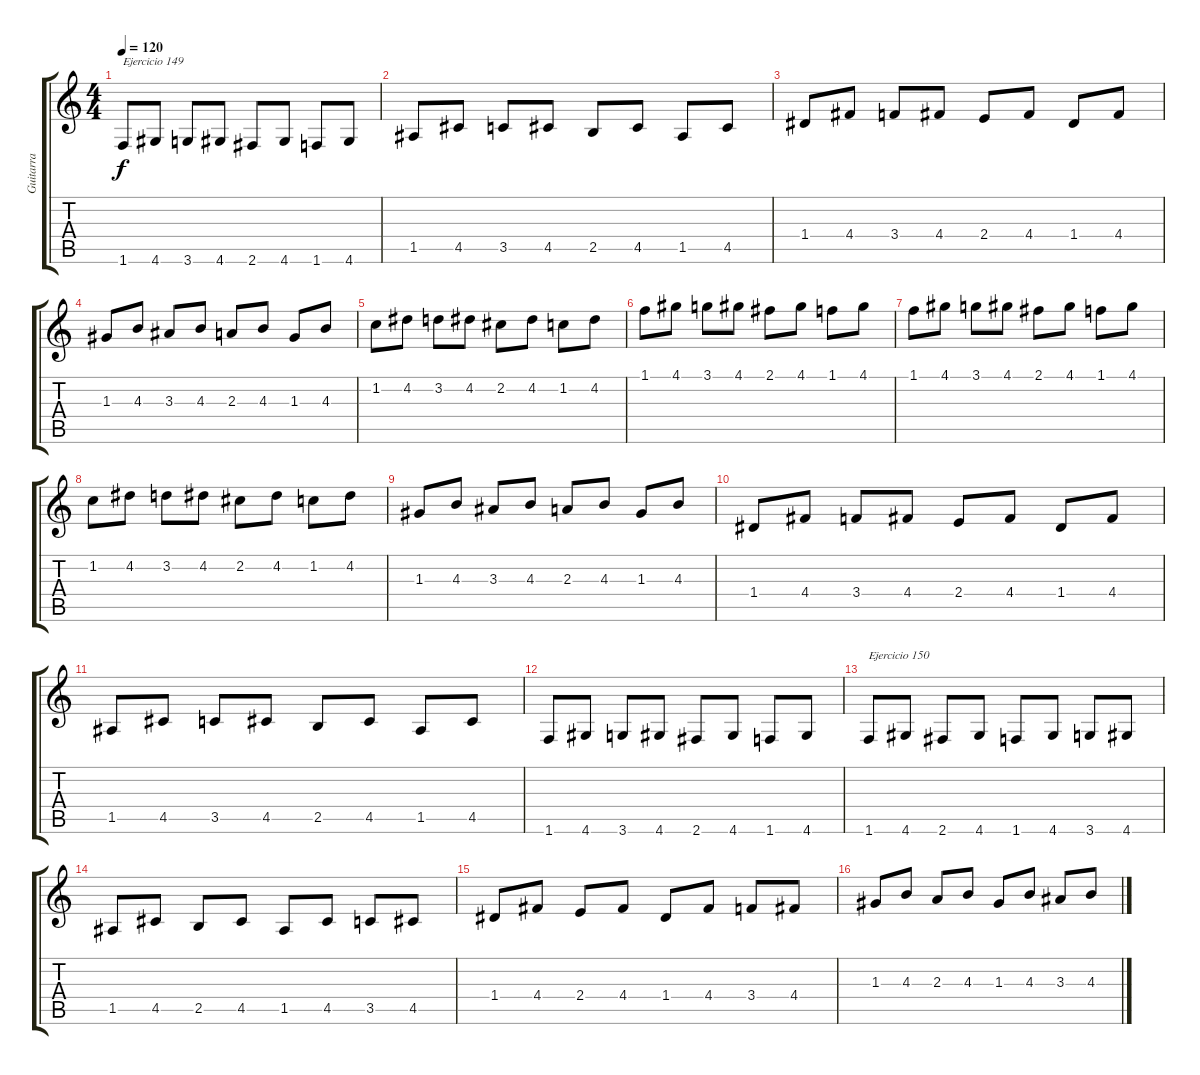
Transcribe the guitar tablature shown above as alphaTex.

\track ("Guitarra" "Guitarra") {instrument acousticguitarnylon}
\staff {score tabs}
\tuning (E4 B3 G3 D3 A2 E2) {hide}
\ts (4 4)
\tempo 120
\clef g2
\ks c
1.6.8{txt "Ejercicio 149" dy f} 4.6.8 3.6.8 4.6.8 2.6.8 4.6.8 1.6.8 4.6.8 |
1.5.8 4.5.8 3.5.8 4.5.8 2.5.8 4.5.8 1.5.8 4.5.8 |
1.4.8 4.4.8 3.4.8 4.4.8 2.4.8 4.4.8 1.4.8 4.4.8 |
1.3.8 4.3.8 3.3.8 4.3.8 2.3.8 4.3.8 1.3.8 4.3.8 |
1.2.8 4.2.8 3.2.8 4.2.8 2.2.8 4.2.8 1.2.8 4.2.8 |
1.1.8 4.1.8 3.1.8 4.1.8 2.1.8 4.1.8 1.1.8 4.1.8 |
1.1.8 4.1.8 3.1.8 4.1.8 2.1.8 4.1.8 1.1.8 4.1.8 |
1.2.8 4.2.8 3.2.8 4.2.8 2.2.8 4.2.8 1.2.8 4.2.8 |
1.3.8 4.3.8 3.3.8 4.3.8 2.3.8 4.3.8 1.3.8 4.3.8 |
1.4.8 4.4.8 3.4.8 4.4.8 2.4.8 4.4.8 1.4.8 4.4.8 |
1.5.8 4.5.8 3.5.8 4.5.8 2.5.8 4.5.8 1.5.8 4.5.8 |
1.6.8 4.6.8 3.6.8 4.6.8 2.6.8 4.6.8 1.6.8 4.6.8 |
1.6.8{txt "Ejercicio 150"} 4.6.8 2.6.8 4.6.8 1.6.8 4.6.8 3.6.8 4.6.8 |
1.5.8 4.5.8 2.5.8 4.5.8 1.5.8 4.5.8 3.5.8 4.5.8 |
1.4.8 4.4.8 2.4.8 4.4.8 1.4.8 4.4.8 3.4.8 4.4.8 |
1.3.8 4.3.8 2.3.8 4.3.8 1.3.8 4.3.8 3.3.8 4.3.8
